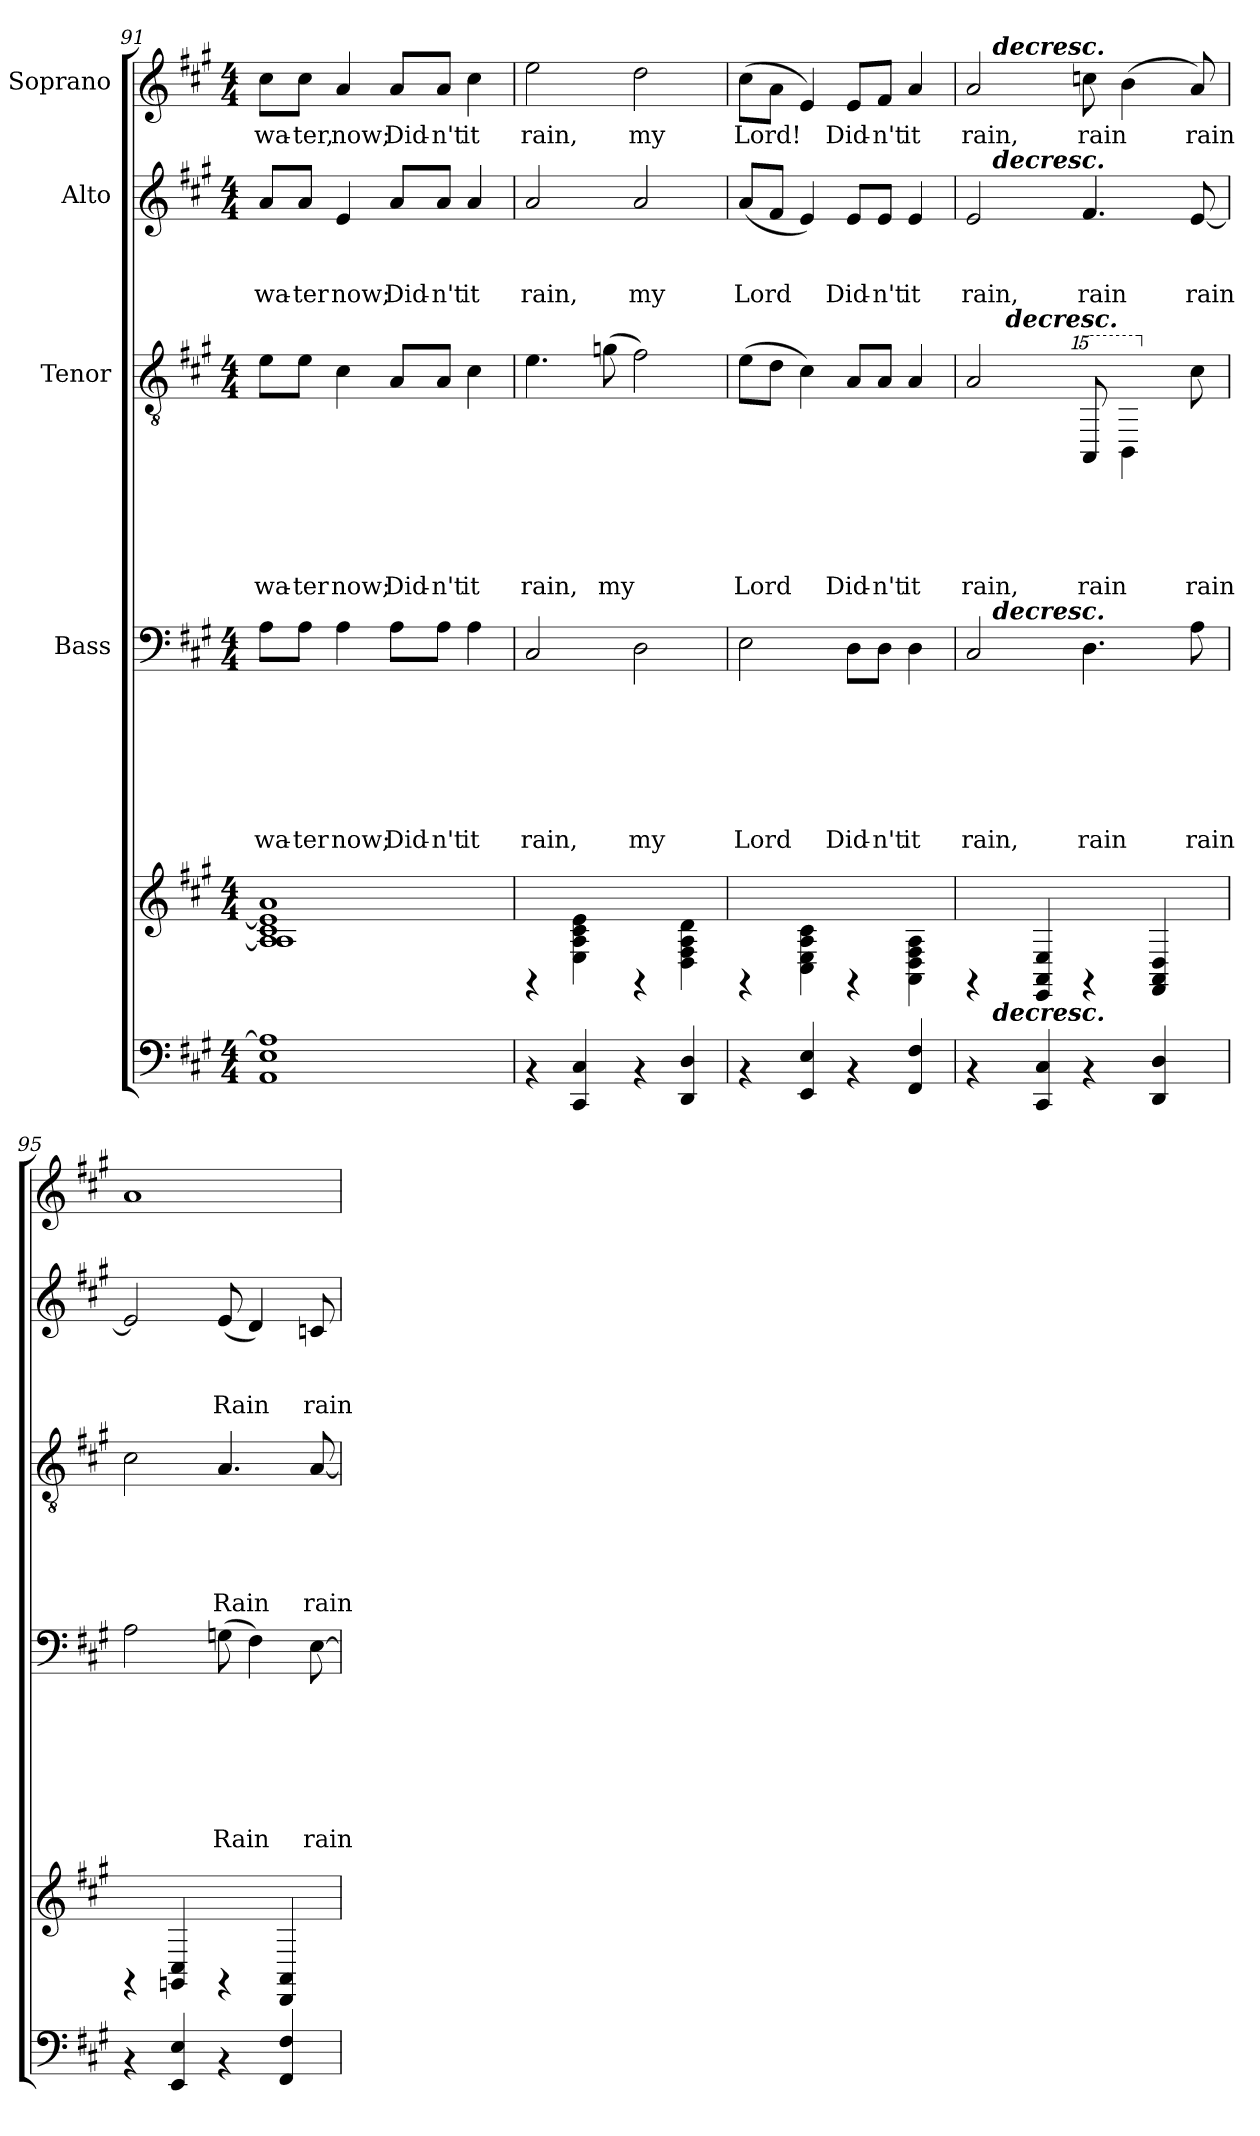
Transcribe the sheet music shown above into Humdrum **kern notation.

**kern	**kern	**kern	**text	**text	**text	**text	**text	**text	**text	**kern	**text	**text	**text	**text	**text	**kern	**text	**text	**text	**kern	**text
*part5	*part5	*part4	*part4	*part4	*part4	*part4	*part4	*part4	*part4	*part3	*part3	*part3	*part3	*part3	*part3	*part2	*part2	*part2	*part2	*part1	*part1
*staff6	*staff5	*staff4	*staff4	*staff4	*staff4	*staff4	*staff4	*staff4	*staff4	*staff3	*staff3	*staff3	*staff3	*staff3	*staff3	*staff2	*staff2	*staff2	*staff2	*staff1	*staff1
*	*	*I"Bass	*	*	*	*	*	*	*	*I"Tenor	*	*	*	*	*	*I"Alto	*	*	*	*I"Soprano	*
!!LO:PB:g=z
*clefF4	*clefG2	*clefF4	*	*	*	*	*	*	*	*clefGv2	*	*	*	*	*	*clefG2	*	*	*	*clefG2	*
*k[f#c#g#]	*k[f#c#g#]	*k[f#c#g#]	*	*	*	*	*	*	*	*k[f#c#g#]	*	*	*	*	*	*k[f#c#g#]	*	*	*	*k[f#c#g#]	*
*A:	*A:	*A:	*	*	*	*	*	*	*	*A:	*	*	*	*	*	*A:	*	*	*	*A:	*
*M4/4	*M4/4	*M4/4	*	*	*	*	*	*	*	*M4/4	*	*	*	*	*	*M4/4	*	*	*	*M4/4	*
=91	=91	=91	=91	=91	=91	=91	=91	=91	=91	=91	=91	=91	=91	=91	=91	=91	=91	=91	=91	=91	=91
!	!	!	!	!	!	!	!	!	!LO:LY:b	!	!	!	!	!	!LO:LY:b	!	!	!	!LO:LY:b	!	!LO:LY:b
1AA 1E 1A]	1A] 1A 1c# 1e] 1a	8A\L	.	.	.	.	.	.	wa-	8e\L	.	.	.	.	wa-	8a/L	.	.	wa-	8cc#\L	wa-
!	!	!	!	!	!	!	!	!	!LO:LY:b	!	!	!	!	!	!LO:LY:b	!	!	!	!LO:LY:b	!	!LO:LY:b
.	.	8A\J	.	.	.	.	.	.	-ter	8e\J	.	.	.	.	-ter	8a/J	.	.	-ter	8cc#\J	-ter,
!	!	!	!	!	!	!	!	!	!LO:LY:b	!	!	!	!	!	!LO:LY:b	!	!	!	!LO:LY:b	!	!LO:LY:b
.	.	4A\	.	.	.	.	.	.	now;	4c#\	.	.	.	.	now;	4e/	.	.	now;	4a/	now;
!	!	!	!	!	!	!	!	!	!LO:LY:b	!	!	!	!	!	!LO:LY:b	!	!	!	!LO:LY:b	!	!LO:LY:b
.	.	8A\L	.	.	.	.	.	.	Did-	8A/L	.	.	.	.	Did-	8a/L	.	.	Did-	8a/L	Did-
!	!	!	!	!	!	!	!	!	!LO:LY:b	!	!	!	!	!	!LO:LY:b	!	!	!	!LO:LY:b	!	!LO:LY:b
.	.	8A\J	.	.	.	.	.	.	-n't	8A/J	.	.	.	.	-n't	8a/J	.	.	-n't	8a/J	-n't
!	!	!	!	!	!	!	!	!	!LO:LY:b	!	!	!	!	!	!LO:LY:b	!	!	!	!LO:LY:b	!	!LO:LY:b
.	.	4A\	.	.	.	.	.	.	it	4c#\	.	.	.	.	it	4a/	.	.	it	4cc#\	it
=92	=92	=92	=92	=92	=92	=92	=92	=92	=92	=92	=92	=92	=92	=92	=92	=92	=92	=92	=92	=92	=92
!	!	!	!	!	!	!	!	!	!LO:LY:b	!	!	!	!	!	!LO:LY:b	!	!	!	!LO:LY:b	!	!LO:LY:b
4rAA	4rFF	2C#/	.	.	.	.	.	.	rain,	4.e\	.	.	.	.	rain,	2a/	.	.	rain,	2ee\	rain,
4CC#/ 4C#/	4E\ 4A\ 4c#\ 4e\	.	.	.	.	.	.	.	.	.	.	.	.	.	.	.	.	.	.	.	.
!	!	!	!	!	!	!	!	!	!	!	!	!	!	!	!LO:LY:b	!	!	!	!	!	!
.	.	.	.	.	.	.	.	.	.	(>8gn\	.	.	.	.	my	.	.	.	.	.	.
!	!	!	!	!	!	!	!	!	!LO:LY:b	!	!	!	!	!	!	!	!	!	!LO:LY:b	!	!LO:LY:b
4rAA	4rFF	2D\	.	.	.	.	.	.	my	2f#\)	.	.	.	.	.	2a/	.	.	my	2dd\	my
4DD/ 4D/	4D\ 4F#\ 4A\ 4d\	.	.	.	.	.	.	.	.	.	.	.	.	.	.	.	.	.	.	.	.
=93	=93	=93	=93	=93	=93	=93	=93	=93	=93	=93	=93	=93	=93	=93	=93	=93	=93	=93	=93	=93	=93
!	!	!	!	!	!	!	!	!	!LO:LY:b	!	!	!	!	!	!LO:LY:b	!	!	!	!LO:LY:b	!	!LO:LY:b
4rAA	4rFF	2E\	.	.	.	.	.	.	Lord	(>8e\L	.	.	.	.	Lord	(>8a/L	.	.	Lord	(>8cc#\L	Lord!
.	.	.	.	.	.	.	.	.	.	8d\J	.	.	.	.	.	8f#/J	.	.	.	8a\J	.
4EE/ 4E/	4C#\ 4E\ 4A\ 4c#\	.	.	.	.	.	.	.	.	4c#\)	.	.	.	.	.	4e/)	.	.	.	4e/)	.
!	!	!	!	!	!	!	!	!	!LO:LY:b	!	!	!	!	!	!LO:LY:b	!	!	!	!LO:LY:b	!	!LO:LY:b
4rAA	4rFF	8D\L	.	.	.	.	.	.	Did-	8A/L	.	.	.	.	Did-	8e/L	.	.	Did-	8e/L	Did-
!	!	!	!	!	!	!	!	!	!LO:LY:b	!	!	!	!	!	!LO:LY:b	!	!	!	!LO:LY:b	!	!LO:LY:b
.	.	8D\J	.	.	.	.	.	.	-n't	8A/J	.	.	.	.	-n't	8e/J	.	.	-n't	8f#/J	-n't
!	!	!	!	!	!	!	!	!	!LO:LY:b	!	!	!	!	!	!LO:LY:b	!	!	!	!LO:LY:b	!	!LO:LY:b
4FF#/ 4F#/	4AA\ 4D\ 4F#\ 4A\	4D\	.	.	.	.	.	.	it	4A/	.	.	.	.	it	4e/	.	.	it	4a/	it
=94	=94	=94	=94	=94	=94	=94	=94	=94	=94	=94	=94	=94	=94	=94	=94	=94	=94	=94	=94	=94	=94
!	!	!	!	!	!	!	!	!	!LO:LY:b	!	!	!	!	!	!LO:LY:b	!	!	!	!LO:LY:b	!	!LO:LY:b
*^	*	*^	*	*	*	*	*	*	*	*^	*	*	*	*	*	*^	*	*	*	*^	*
4rAA	16.ryy	4rFF	2C#/	16.ryy	.	.	.	.	.	.	rain,	2A/	8ryy	.	.	.	.	rain,	2e/	16.ryy	.	.	rain,	2a/	16.ryy	rain,
!	!	!	!	!	!	!	!	!	!	!	!	!	!	!	!	!	!	!	!	!	!	!	!	!	!LO:TX:a:Bi:t=decresc.	!
!	!	!	!	!	!	!	!	!	!	!	!	!	!	!	!	!	!	!	!	!LO:TX:a:Bi:t=decresc.	!	!	!	!	!	!
!	!	!	!	!LO:TX:a:Bi:t=decresc.	!	!	!	!	!	!	!	!	!	!	!	!	!	!	!	!	!	!	!	!	!	!
!	!LO:TX:a:Bi:t=decresc.	!	!	!	!	!	!	!	!	!	!	!	!	!	!	!	!	!	!	!	!	!	!	!	!	!
.	2ryy	.	.	2ryy	.	.	.	.	.	.	.	.	.	.	.	.	.	.	.	2ryy	.	.	.	.	2ryy	.
!	!	!	!	!	!	!	!	!	!	!	!	!	!LO:TX:a:Bi:t=decresc.	!	!	!	!	!	!	!	!	!	!	!	!	!
.	.	.	.	.	.	.	.	.	.	.	.	.	2..ryy	.	.	.	.	.	.	.	.	.	.	.	.	.
4CC#/ 4C#/	.	4EE/ 4AA/ 4E/	.	.	.	.	.	.	.	.	.	.	.	.	.	.	.	.	.	.	.	.	.	.	.	.
!	!	!	!	!	!	!	!	!	!	!	!LO:LY:b	!	!	!	!	!	!	!	!	!	!	!	!	!	!	!
*	*	*	*	*	*	*	*	*	*	*	*	*15ma	*	*	*	*	*	*	*	*	*	*	*	*	*	*
!	!	!	!	!	!	!	!	!	!	!	!	!	!	!	!	!	!	!LO:LY:b	!	!	!	!	!LO:LY:b	!	!	!LO:LY:b
4rAA	.	4rFF	4.D\	.	.	.	.	.	.	.	rain	8A/	.	.	.	.	.	rain	4.f#/	.	.	.	rain	8ccn\	.	rain
.	4ryy	.	.	4ryy	.	.	.	.	.	.	.	.	.	.	.	.	.	.	.	4ryy	.	.	.	.	4ryy	.
.	.	.	.	.	.	.	.	.	.	.	.	4B\	.	.	.	.	.	.	.	.	.	.	.	(<4b\	.	.
4DD/ 4D/	.	4FF#/ 4AA/ 4D/	.	.	.	.	.	.	.	.	.	.	.	.	.	.	.	.	.	.	.	.	.	.	.	.
.	8ryy	.	.	8ryy	.	.	.	.	.	.	.	.	.	.	.	.	.	.	.	8ryy	.	.	.	.	8ryy	.
!	!	!	!	!	!	!	!	!	!	!	!LO:LY:b	!	!	!	!	!	!	!	!	!	!	!	!	!	!	!
*	*	*	*	*	*	*	*	*	*	*	*	*X15ma	*	*	*	*	*	*	*	*	*	*	*	*	*	*
!	!	!	!	!	!	!	!	!	!	!	!	!	!	!	!	!	!	!LO:LY:b	!	!	!	!	!LO:LY:b	!	!	!LO:LY:b
.	.	.	8A\	.	.	.	.	.	.	.	rain	8c#\	.	.	.	.	.	rain	[>8e/	.	.	.	rain	8a/)	.	rain
.	32ryy	.	.	32ryy	.	.	.	.	.	.	.	.	.	.	.	.	.	.	.	32ryy	.	.	.	.	32ryy	.
*	*	*	*v	*v	*	*	*	*	*	*	*	*	*	*	*	*	*	*	*v	*v	*	*	*	*v	*v	*
*v	*v	*	*	*	*	*	*	*	*	*	*v	*v	*	*	*	*	*	*	*	*	*	*	*
!!LO:PB:g=z
=95	=95	=95	=95	=95	=95	=95	=95	=95	=95	=95	=95	=95	=95	=95	=95	=95	=95	=95	=95	=95	=95
4rAA	4rFF	2A\	.	.	.	.	.	.	.	2c#\	.	.	.	.	.	2e/]	.	.	.	1a	.
4EE/ 4E/	4GGn/ 4C#/	.	.	.	.	.	.	.	.	.	.	.	.	.	.	.	.	.	.	.	.
!	!	!	!	!	!	!	!	!	!LO:LY:b	!	!	!	!	!	!LO:LY:b	!	!	!	!LO:LY:b	!	!
4rAA	4rFF	(>8Gn\	.	.	.	.	.	.	Rain	4.A/	.	.	.	.	Rain	(8e/	.	.	Rain	.	.
.	.	4F#\)	.	.	.	.	.	.	.	.	.	.	.	.	.	4d/)	.	.	.	.	.
4FF#/ 4F#/	4DD/ 4AA/	.	.	.	.	.	.	.	.	.	.	.	.	.	.	.	.	.	.	.	.
!	!	!	!	!	!	!	!	!	!LO:LY:b	!	!	!	!	!	!LO:LY:b	!	!	!	!LO:LY:b	!	!
.	.	[<8E\	.	.	.	.	.	.	rain	[>8A/	.	.	.	.	rain	8cn/	.	.	rain	.	.
=	=	=	=	=	=	=	=	=	=	=	=	=	=	=	=	=	=	=	=	=	=
*-	*-	*-	*-	*-	*-	*-	*-	*-	*-	*-	*-	*-	*-	*-	*-	*-	*-	*-	*-	*-	*-
